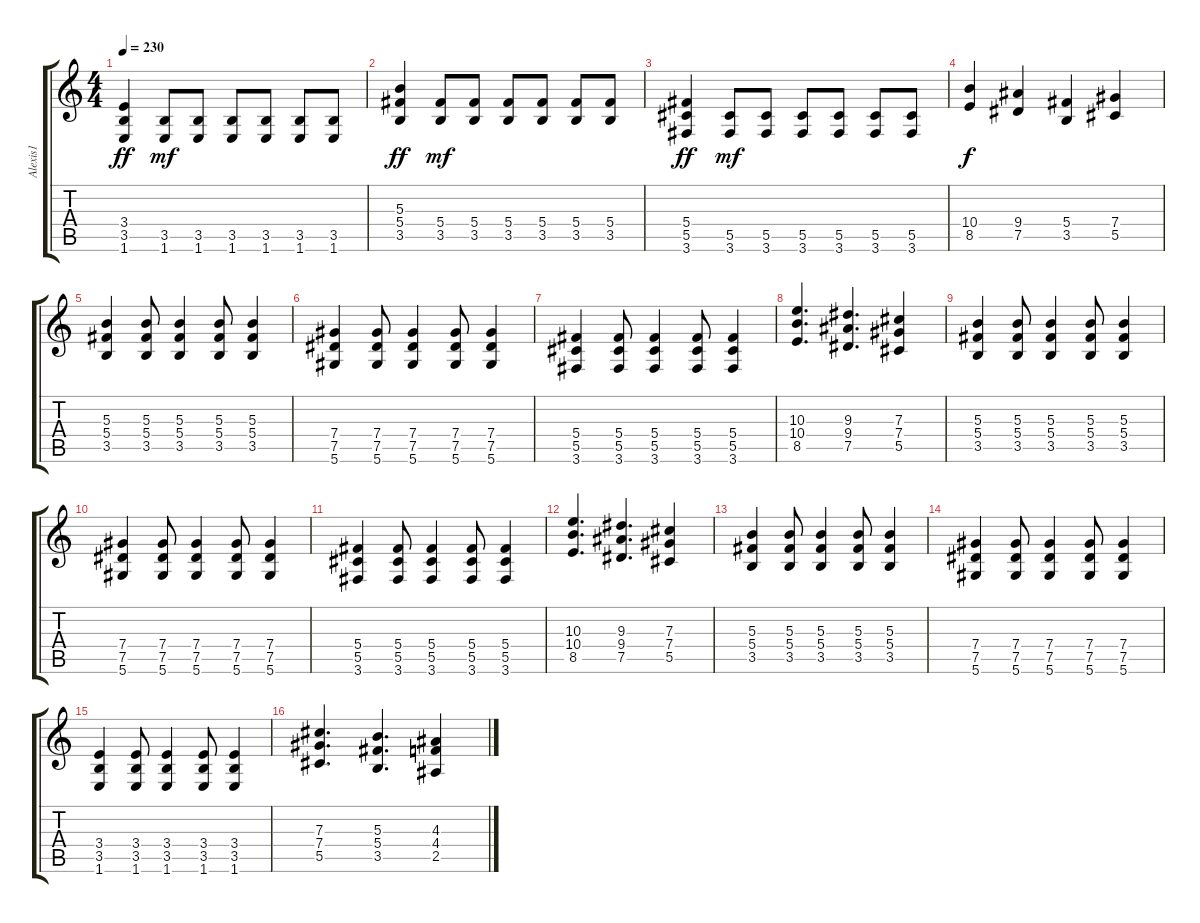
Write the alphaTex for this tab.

\track ("Alexis1" "Alexis1") {instrument distortionguitar}
\staff {score tabs}
\tuning (Eb4 Bb3 Gb3 Db3 Ab2 Eb2) {hide}
\ts (4 4)
\tempo 230
\clef g2
\ks c
(3.4 3.5 1.6).4{dy ff} (3.5 1.6).8{dy mf} (3.5 1.6).8 (3.5 1.6).8 (3.5 1.6).8 (3.5 1.6).8 (3.5 1.6).8 |
(5.3 5.4 3.5).4{dy ff} (5.4 3.5).8{dy mf} (5.4 3.5).8 (5.4 3.5).8 (5.4 3.5).8 (5.4 3.5).8 (5.4 3.5).8 |
(5.4 5.5 3.6).4{dy ff} (5.5 3.6).8{dy mf} (5.5 3.6).8 (5.5 3.6).8 (5.5 3.6).8 (5.5 3.6).8 (5.5 3.6).8 |
(10.4 8.5).4{dy f} (9.4 7.5).4 (5.4 3.5).4 (7.4 5.5).4 |
(5.3 5.4 3.5).4 (5.3 5.4 3.5).8 (5.3 5.4 3.5).4 (5.3 5.4 3.5).8 (5.3 5.4 3.5).4 |
(7.4 7.5 5.6).4 (7.4 7.5 5.6).8 (7.4 7.5 5.6).4 (7.4 7.5 5.6).8 (7.4 7.5 5.6).4 |
(5.4 5.5 3.6).4 (5.4 5.5 3.6).8 (5.4 5.5 3.6).4 (5.4 5.5 3.6).8 (5.4 5.5 3.6).4 |
(10.3 10.4 8.5).4{d} (9.3 9.4 7.5).4{d} (7.3 7.4 5.5).4 |
(5.3 5.4 3.5).4 (5.3 5.4 3.5).8 (5.3 5.4 3.5).4 (5.3 5.4 3.5).8 (5.3 5.4 3.5).4 |
(7.4 7.5 5.6).4 (7.4 7.5 5.6).8 (7.4 7.5 5.6).4 (7.4 7.5 5.6).8 (7.4 7.5 5.6).4 |
(5.4 5.5 3.6).4 (5.4 5.5 3.6).8 (5.4 5.5 3.6).4 (5.4 5.5 3.6).8 (5.4 5.5 3.6).4 |
(10.3 10.4 8.5).4{d} (9.3 9.4 7.5).4{d} (7.3 7.4 5.5).4 |
(5.3 5.4 3.5).4 (5.3 5.4 3.5).8 (5.3 5.4 3.5).4 (5.3 5.4 3.5).8 (5.3 5.4 3.5).4 |
(7.4 7.5 5.6).4 (7.4 7.5 5.6).8 (7.4 7.5 5.6).4 (7.4 7.5 5.6).8 (7.4 7.5 5.6).4 |
(3.4 3.5 1.6).4 (3.4 3.5 1.6).8 (3.4 3.5 1.6).4 (3.4 3.5 1.6).8 (3.4 3.5 1.6).4 |
(7.3 7.4 5.5).4{d} (5.3 5.4 3.5).4{d} (4.3 4.4 2.5).4
